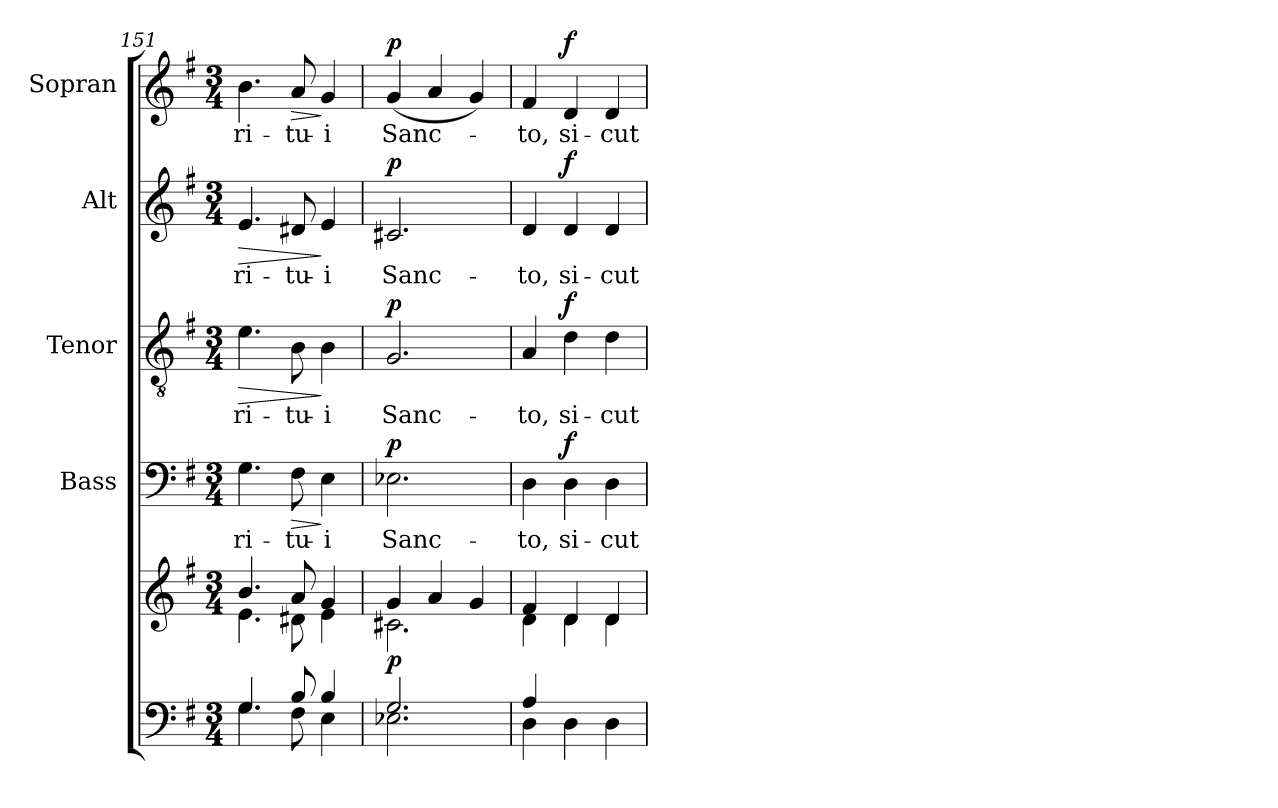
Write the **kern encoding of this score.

**kern	**kern	**dynam	**kern	**text	**dynam	**kern	**text	**dynam	**kern	**text	**dynam	**kern	**text	**dynam
*part5	*part5	*part5	*part4	*part4	*part4	*part3	*part3	*part3	*part2	*part2	*part2	*part1	*part1	*part1
*staff6	*staff5	*staff5/6	*staff4	*staff4	*staff4	*staff3	*staff3	*staff3	*staff2	*staff2	*staff2	*staff1	*staff1	*staff1
*	*	*	*I"Bass	*	*	*I"Tenor	*	*	*I"Alt	*	*	*I"Sopran	*	*
*	*	*	*I'B	*	*	*I'T	*	*	*I'A	*	*	*I'S	*	*
*clefF4	*clefG2	*	*clefF4	*	*	*clefGv2	*	*	*clefG2	*	*	*clefG2	*	*
*k[f#]	*k[f#]	*	*k[f#]	*	*	*k[f#]	*	*	*k[f#]	*	*	*k[f#]	*	*
*G:	*G:	*	*G:	*	*	*G:	*	*	*G:	*	*	*G:	*	*
*M3/4	*M3/4	*	*M3/4	*	*	*M3/4	*	*	*M3/4	*	*	*M3/4	*	*
=151	=151	=151	=151	=151	=151	=151	=151	=151	=151	=151	=151	=151	=151	=151
*^	*^	*	*	*	*	*	*	*	*	*	*	*	*	*
!	!	!	!	!	!	!LO:LY:b	!	!	!LO:LY:b	!LO:HP:b	!	!LO:LY:b	!LO:HP:b	!	!LO:LY:b	!
4.G/	4.G\	4.b/	4.e\	.	4.G\	-ri-	.	4.e\	-ri-	>	4.e/	-ri-	>	4.b\	-ri-	.
!	!	!	!	!	!	!LO:LY:b	!LO:HP:b	!	!LO:LY:b	!	!	!LO:LY:b	!	!	!LO:LY:b	!LO:HP:b
8B/	8F#\	8a/	8d#X\	.	8F#\	-tu-	>	8B\	-tu-	.	8d#X/	-tu-	.	8a/	-tu-	>
!	!	!	!	!	!	!LO:LY:b	!	!	!LO:LY:b	!	!	!LO:LY:b	!	!	!LO:LY:b	!
4B/	4E\	4g/	4e\	.	4E\	-i	]	4B\	-i	]	4e/	-i	]	4g/	-i	]
=152	=152	=152	=152	=152	=152	=152	=152	=152	=152	=152	=152	=152	=152	=152	=152	=152
!	!	!	!	!LO:DY:b	!	!LO:LY:b	!LO:DY:a	!	!LO:LY:b	!LO:DY:a	!	!LO:LY:b	!LO:DY:a	!	!LO:LY:b	!LO:DY:a
2.G/	2.E-X\	4g/	2.c#X\	p	2.E-X\	Sanc-	p	2.G/	Sanc-	p	2.c#X/	Sanc-	p	(<4g/	Sanc-	p
.	.	4a/	.	.	.	.	.	.	.	.	.	.	.	4a/	.	.
.	.	4g/	.	.	.	.	.	.	.	.	.	.	.	4g/)	.	.
!!LO:PB:g=z
=153	=153	=153	=153	=153	=153	=153	=153	=153	=153	=153	=153	=153	=153	=153	=153	=153
!	!	!	!	!	!	!LO:LY:b	!	!	!LO:LY:b	!	!	!LO:LY:b	!	!	!LO:LY:b	!
4A/	4D\	4f#/	4d\	.	4D\	-to,	.	4A/	-to,	.	4d/	-to,	.	4f#/	-to,	.
!	!	!	!	!	!	!LO:LY:b	!LO:DY:a	!	!LO:LY:b	!LO:DY:a	!	!LO:LY:b	!LO:DY:a	!	!LO:LY:b	!LO:DY:a
2ryy	4D\	4d/	4d\	.	4D\	si-	f	4d\	si-	f	4d/	si-	f	4d/	si-	f
!	!	!	!	!	!	!LO:LY:b	!	!	!LO:LY:b	!	!	!LO:LY:b	!	!	!LO:LY:b	!
.	4D\	4d/	4d\	.	4D\	-cut	.	4d\	-cut	.	4d/	-cut	.	4d/	-cut	.
*v	*v	*	*	*	*	*	*	*	*	*	*	*	*	*	*	*
*	*v	*v	*	*	*	*	*	*	*	*	*	*	*	*	*
=	=	=	=	=	=	=	=	=	=	=	=	=	=	=
*-	*-	*-	*-	*-	*-	*-	*-	*-	*-	*-	*-	*-	*-	*-
